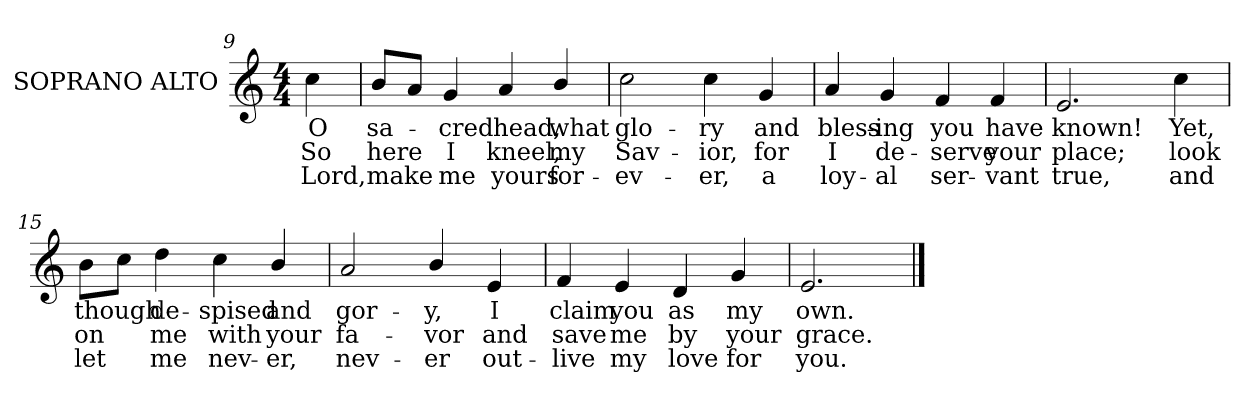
**kern	**text	**text	**text
*part1	*part1	*part1	*part1
*staff1	*staff1	*staff1	*staff1
*I"SOPRANO ALTO	*	*	*
*I'S. A.	*	*	*
*clefG2	*	*	*
*k[]	*	*	*
*C:	*	*	*
*M4/4	*	*	*
=9	=9	=9	=9
!	!LO:LY:b:color=#000000	!LO:LY:b:color=#000000	!LO:LY:b:color=#000000
4cci\	O	So	Lord,
!!LO:LB:g=z
=10	=10	=10	=10
!	!LO:LY:b:color=#000000	!LO:LY:b:color=#000000	!LO:LY:b:color=#000000
8bi/L	sa-	here	make
8ai/J	.	.	.
!	!LO:LY:b:color=#000000	!LO:LY:b:color=#000000	!LO:LY:b:color=#000000
4gi/	-cred	I	me
!	!LO:LY:b:color=#000000	!LO:LY:b:color=#000000	!LO:LY:b:color=#000000
4ai/	head,	kneel,	yours
!	!LO:LY:b:color=#000000	!LO:LY:b:color=#000000	!LO:LY:b:color=#000000
4bi/	what	my	for-
=11	=11	=11	=11
!	!LO:LY:b:color=#000000	!LO:LY:b:color=#000000	!LO:LY:b:color=#000000
2cci\	glo-	Sav-	-ev-
!	!LO:LY:b:color=#000000	!LO:LY:b:color=#000000	!LO:LY:b:color=#000000
4cci\	-ry	-ior,	-er,
!	!LO:LY:b:color=#000000	!LO:LY:b:color=#000000	!LO:LY:b:color=#000000
4gi/	and	for	a
=12	=12	=12	=12
!	!LO:LY:b:color=#000000	!LO:LY:b:color=#000000	!LO:LY:b:color=#000000
4ai/	bless-	I	loy-
!	!LO:LY:b:color=#000000	!LO:LY:b:color=#000000	!LO:LY:b:color=#000000
4gi/	-ing	de-	-al
!	!LO:LY:b:color=#000000	!LO:LY:b:color=#000000	!LO:LY:b:color=#000000
4fi/	you	-serve	ser-
!	!LO:LY:b:color=#000000	!LO:LY:b:color=#000000	!LO:LY:b:color=#000000
4fi/	have	your	-vant
=13	=13	=13	=13
!	!LO:LY:b:color=#000000	!LO:LY:b:color=#000000	!LO:LY:b:color=#000000
2.ei/	known!	place;	true,
!!LO:LB:g=z
=14-	=14-	=14-	=14-
!	!LO:LY:b:color=#000000	!LO:LY:b:color=#000000	!LO:LY:b:color=#000000
4cci\	Yet,	look	and
=15	=15	=15	=15
!	!LO:LY:b:color=#000000	!LO:LY:b:color=#000000	!LO:LY:b:color=#000000
8bi\L	though	on	let
8cci\J	.	.	.
!	!LO:LY:b:color=#000000	!LO:LY:b:color=#000000	!LO:LY:b:color=#000000
4ddi\	de-	me	me
!	!LO:LY:b:color=#000000	!LO:LY:b:color=#000000	!LO:LY:b:color=#000000
4cci\	-spised	with	nev-
!	!LO:LY:b:color=#000000	!LO:LY:b:color=#000000	!LO:LY:b:color=#000000
4bi/	and	your	-er,
=16	=16	=16	=16
!	!LO:LY:b:color=#000000	!LO:LY:b:color=#000000	!LO:LY:b:color=#000000
2ai/	gor-	fa-	nev-
!	!LO:LY:b:color=#000000	!LO:LY:b:color=#000000	!LO:LY:b:color=#000000
4bi/	-y,	-vor	-er
!	!LO:LY:b:color=#000000	!LO:LY:b:color=#000000	!LO:LY:b:color=#000000
4ei/	I	and	out-
!!LO:LB:g=z
=17	=17	=17	=17
!	!LO:LY:b:color=#000000	!LO:LY:b:color=#000000	!LO:LY:b:color=#000000
4fi/	claim	save	-live
!	!LO:LY:b:color=#000000	!LO:LY:b:color=#000000	!LO:LY:b:color=#000000
4ei/	you	me	my
!	!LO:LY:b:color=#000000	!LO:LY:b:color=#000000	!LO:LY:b:color=#000000
4di/	as	by	love
!	!LO:LY:b:color=#000000	!LO:LY:b:color=#000000	!LO:LY:b:color=#000000
4gi/	my	your	for
=18	=18	=18	=18
!	!LO:LY:b:color=#000000	!LO:LY:b:color=#000000	!LO:LY:b:color=#000000
2.ei/	own.	grace.	you.
==	==	==	==
*-	*-	*-	*-
